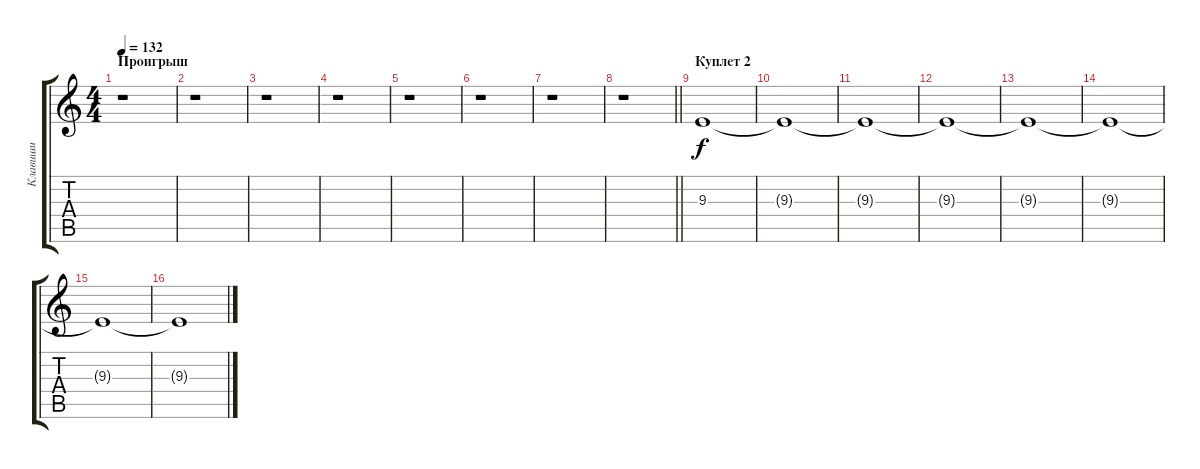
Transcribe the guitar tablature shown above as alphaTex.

\track ("Клавиши" "Клавиши") {instrument choiraahs}
\staff {score tabs}
\tuning (E4 B3 G3 D3 A2 E2) {hide}
\ts (4 4)
\section ("" "Проигрыш")
\tempo 132
\clef g2
\ks c
r.1{dy f} |
r.1 |
r.1 |
r.1 |
r.1 |
r.1 |
r.1 |
\barLineRight lightlight
r.1 |
\section ("" "Куплет 2")
9.3.1 |
9.3{t}.1 |
9.3{t}.1 |
9.3{t}.1 |
9.3{t}.1 |
9.3{t}.1 |
9.3{t}.1 |
9.3{t}.1
